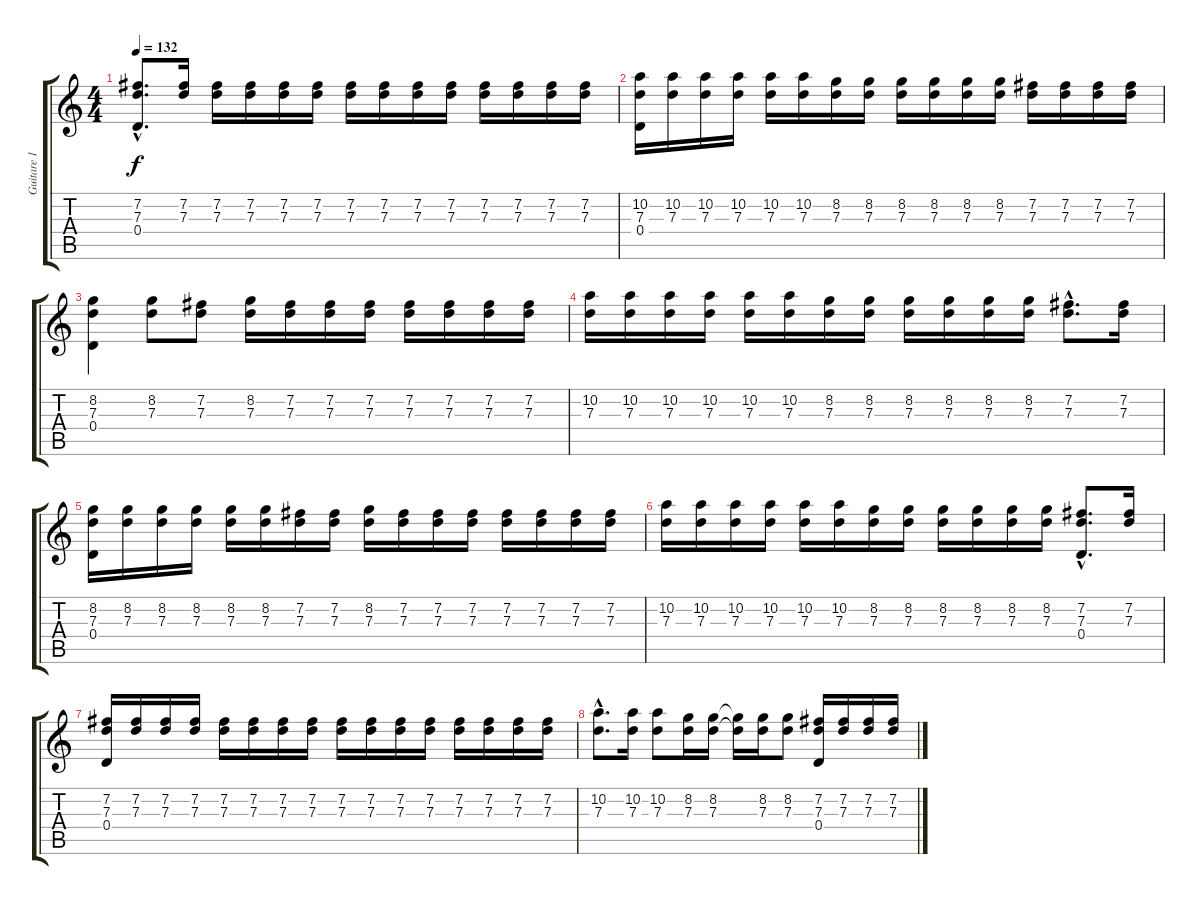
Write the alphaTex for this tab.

\track ("Guitare 1" "Guitare 1") {instrument electricguitarclean}
\staff {score tabs}
\tuning (E4 B3 G3 D3 A2 E2) {hide}
\ts (4 4)
\tempo 132
\clef g2
\ks c
(7.2{hac} 7.3{hac} 0.4{hac}).8{d dy f} (7.2 7.3).16 (7.2 7.3).16 (7.2 7.3).16 (7.2 7.3).16 (7.2 7.3).16 (7.2 7.3).16 (7.2 7.3).16 (7.2 7.3).16 (7.2 7.3).16 (7.2 7.3).16 (7.2 7.3).16 (7.2 7.3).16 (7.2 7.3).16 |
(10.2 7.3 0.4).16 (10.2 7.3).16 (10.2 7.3).16 (10.2 7.3).16 (10.2 7.3).16 (10.2 7.3).16 (8.2 7.3).16 (8.2 7.3).16 (8.2 7.3).16 (8.2 7.3).16 (8.2 7.3).16 (8.2 7.3).16 (7.2 7.3).16 (7.2 7.3).16 (7.2 7.3).16 (7.2 7.3).16 |
(8.2 7.3 0.4).4 (8.2 7.3).8 (7.2 7.3).8 (8.2 7.3).16 (7.2 7.3).16 (7.2 7.3).16 (7.2 7.3).16 (7.2 7.3).16 (7.2 7.3).16 (7.2 7.3).16 (7.2 7.3).16 |
(10.2 7.3).16 (10.2 7.3).16 (10.2 7.3).16 (10.2 7.3).16 (10.2 7.3).16 (10.2 7.3).16 (8.2 7.3).16 (8.2 7.3).16 (8.2 7.3).16 (8.2 7.3).16 (8.2 7.3).16 (8.2 7.3).16 (7.2{hac} 7.3{hac}).8{d} (7.2 7.3).16 |
(8.2 7.3 0.4).16 (8.2 7.3).16 (8.2 7.3).16 (8.2 7.3).16 (8.2 7.3).16 (8.2 7.3).16 (7.2 7.3).16 (7.2 7.3).16 (8.2 7.3).16 (7.2 7.3).16 (7.2 7.3).16 (7.2 7.3).16 (7.2 7.3).16 (7.2 7.3).16 (7.2 7.3).16 (7.2 7.3).16 |
(10.2 7.3).16 (10.2 7.3).16 (10.2 7.3).16 (10.2 7.3).16 (10.2 7.3).16 (10.2 7.3).16 (8.2 7.3).16 (8.2 7.3).16 (8.2 7.3).16 (8.2 7.3).16 (8.2 7.3).16 (8.2 7.3).16 (7.2{hac} 7.3{hac} 0.4{hac}).8{d} (7.2 7.3).16 |
(7.2 7.3 0.4).16 (7.2 7.3).16 (7.2 7.3).16 (7.2 7.3).16 (7.2 7.3).16 (7.2 7.3).16 (7.2 7.3).16 (7.2 7.3).16 (7.2 7.3).16 (7.2 7.3).16 (7.2 7.3).16 (7.2 7.3).16 (7.2 7.3).16 (7.2 7.3).16 (7.2 7.3).16 (7.2 7.3).16 |
(10.2{hac} 7.3{hac}).8{d} (10.2 7.3).16 (10.2 7.3).8 (8.2 7.3).16 (8.2 7.3).16 (8.2{t} 7.3{t}).16 (8.2 7.3).16 (8.2 7.3).8 (7.2 7.3 0.4).16 (7.2 7.3).16 (7.2 7.3).16 (7.2 7.3).16
